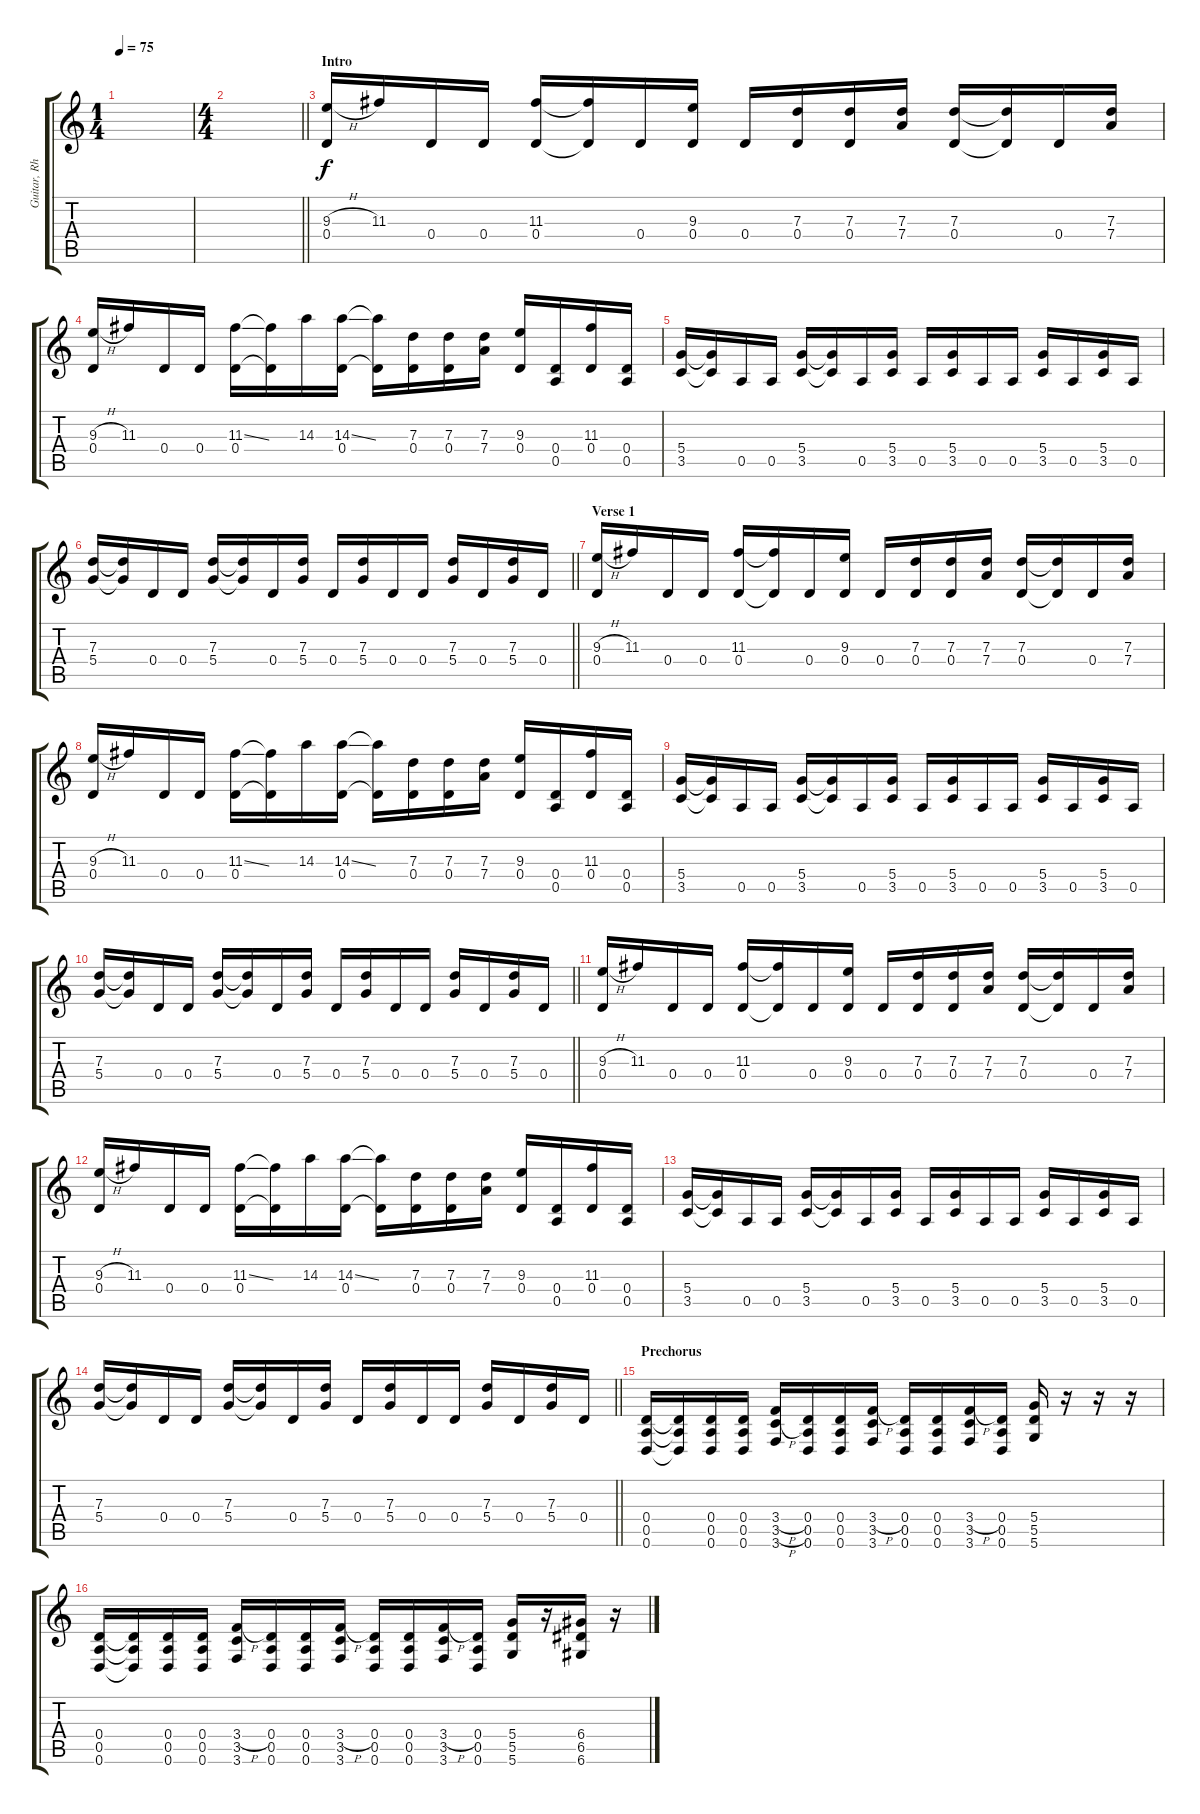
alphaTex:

\track ("Guitar, Rhythm" "Guitar, Rh") {instrument overdrivenguitar}
\staff {score tabs}
\tuning (E4 B3 G3 D3 A2 D2) {hide}
\ts (1 4)
\tempo 75
\clef g2
\ks c
|
\ts (4 4)
\barLineRight lightlight
|
\section ("" "Intro")
(9.3{h} 0.4).16 11.3.16 0.4.16 0.4.16 (11.3 0.4).16 (11.3{t} 0.4{t}).16 0.4.16 (9.3 0.4).16 0.4.16 (7.3 0.4).16 (7.3 0.4).16 (7.3 7.4).16 (7.3 0.4).16 (7.3{t} 0.4{t}).16 0.4.16 (7.3 7.4).16 |
(9.3{h} 0.4).16 11.3.16 0.4.16 0.4.16 (11.3{ss} 0.4).16 (11.3{t} 0.4{t}).16 14.3.16 (14.3{ss} 0.4).16 (14.3{t} 0.4{t}).16 (7.3 0.4).16 (7.3 0.4).16 (7.3 7.4).16 (9.3 0.4).16 (0.4 0.5).16 (11.3 0.4).16 (0.4 0.5).16 |
(5.4 3.5).16 (5.4{t} 3.5{t}).16 0.5.16 0.5.16 (5.4 3.5).16 (5.4{t} 3.5{t}).16 0.5.16 (5.4 3.5).16 0.5.16 (5.4 3.5).16 0.5.16 0.5.16 (5.4 3.5).16 0.5.16 (5.4 3.5).16 0.5.16 |
\barLineRight lightlight
(7.3 5.4).16 (7.3{t} 5.4{t}).16 0.4.16 0.4.16 (7.3 5.4).16 (7.3{t} 5.4{t}).16 0.4.16 (7.3 5.4).16 0.4.16 (7.3 5.4).16 0.4.16 0.4.16 (7.3 5.4).16 0.4.16 (7.3 5.4).16 0.4.16 |
\section ("" "Verse 1")
(9.3{h} 0.4).16 11.3.16 0.4.16 0.4.16 (11.3 0.4).16 (11.3{t} 0.4{t}).16 0.4.16 (9.3 0.4).16 0.4.16 (7.3 0.4).16 (7.3 0.4).16 (7.3 7.4).16 (7.3 0.4).16 (7.3{t} 0.4{t}).16 0.4.16 (7.3 7.4).16 |
(9.3{h} 0.4).16 11.3.16 0.4.16 0.4.16 (11.3{ss} 0.4).16 (11.3{t} 0.4{t}).16 14.3.16 (14.3{ss} 0.4).16 (14.3{t} 0.4{t}).16 (7.3 0.4).16 (7.3 0.4).16 (7.3 7.4).16 (9.3 0.4).16 (0.4 0.5).16 (11.3 0.4).16 (0.4 0.5).16 |
(5.4 3.5).16 (5.4{t} 3.5{t}).16 0.5.16 0.5.16 (5.4 3.5).16 (5.4{t} 3.5{t}).16 0.5.16 (5.4 3.5).16 0.5.16 (5.4 3.5).16 0.5.16 0.5.16 (5.4 3.5).16 0.5.16 (5.4 3.5).16 0.5.16 |
\barLineRight lightlight
(7.3 5.4).16 (7.3{t} 5.4{t}).16 0.4.16 0.4.16 (7.3 5.4).16 (7.3{t} 5.4{t}).16 0.4.16 (7.3 5.4).16 0.4.16 (7.3 5.4).16 0.4.16 0.4.16 (7.3 5.4).16 0.4.16 (7.3 5.4).16 0.4.16 |
(9.3{h} 0.4).16 11.3.16 0.4.16 0.4.16 (11.3 0.4).16 (11.3{t} 0.4{t}).16 0.4.16 (9.3 0.4).16 0.4.16 (7.3 0.4).16 (7.3 0.4).16 (7.3 7.4).16 (7.3 0.4).16 (7.3{t} 0.4{t}).16 0.4.16 (7.3 7.4).16 |
(9.3{h} 0.4).16 11.3.16 0.4.16 0.4.16 (11.3{ss} 0.4).16 (11.3{t} 0.4{t}).16 14.3.16 (14.3{ss} 0.4).16 (14.3{t} 0.4{t}).16 (7.3 0.4).16 (7.3 0.4).16 (7.3 7.4).16 (9.3 0.4).16 (0.4 0.5).16 (11.3 0.4).16 (0.4 0.5).16 |
(5.4 3.5).16 (5.4{t} 3.5{t}).16 0.5.16 0.5.16 (5.4 3.5).16 (5.4{t} 3.5{t}).16 0.5.16 (5.4 3.5).16 0.5.16 (5.4 3.5).16 0.5.16 0.5.16 (5.4 3.5).16 0.5.16 (5.4 3.5).16 0.5.16 |
\barLineRight lightlight
(7.3 5.4).16 (7.3{t} 5.4{t}).16 0.4.16 0.4.16 (7.3 5.4).16 (7.3{t} 5.4{t}).16 0.4.16 (7.3 5.4).16 0.4.16 (7.3 5.4).16 0.4.16 0.4.16 (7.3 5.4).16 0.4.16 (7.3 5.4).16 0.4.16 |
\section ("" "Prechorus")
(0.4 0.5 0.6).16 (0.4{t} 0.5{t} 0.6{t}).16 (0.4 0.5 0.6).16 (0.4 0.5 0.6).16 (3.4{h} 3.5{h} 3.6).16 (0.4 0.5 0.6).16 (0.4 0.5 0.6).16 (3.4{h} 3.5 3.6).16 (0.4 0.5 0.6).16 (0.4 0.5 0.6).16 (3.4{h} 3.5 3.6).16 (0.4 0.5 0.6).16 (5.4 5.5 5.6).16 r.16 r.16 r.16 |
(0.4 0.5 0.6).16 (0.4{t} 0.5{t} 0.6{t}).16 (0.4 0.5 0.6).16 (0.4 0.5 0.6).16 (3.4{h} 3.5 3.6).16 (0.4 0.5 0.6).16 (0.4 0.5 0.6).16 (3.4{h} 3.5 3.6).16 (0.4 0.5 0.6).16 (0.4 0.5 0.6).16 (3.4{h} 3.5 3.6).16 (0.4 0.5 0.6).16 (5.4 5.5 5.6).16 r.16 (6.4 6.5 6.6).16 r.16
